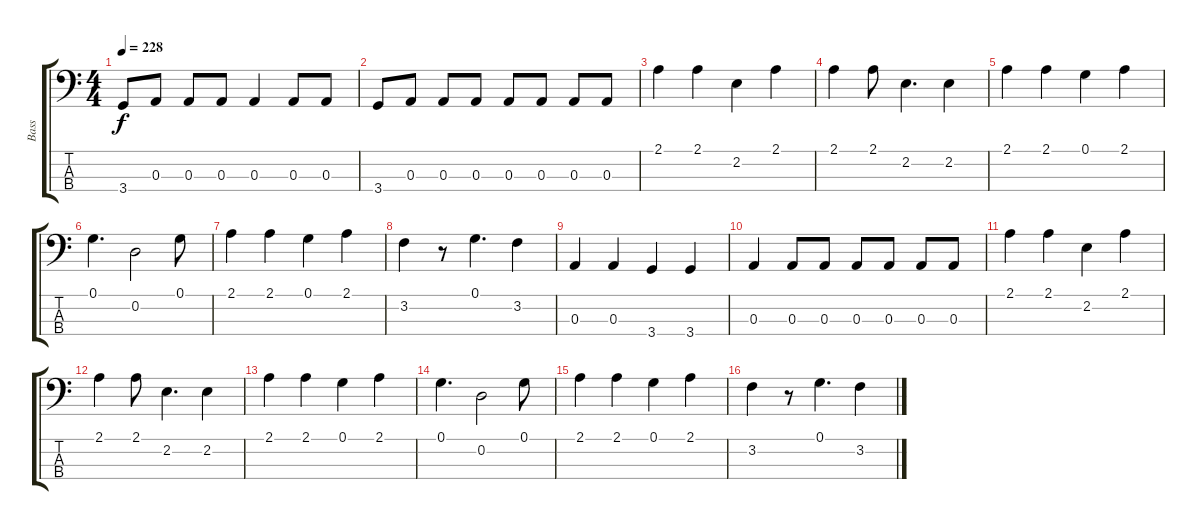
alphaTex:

\track ("Bass" "Bass") {instrument electricbasspick}
\staff {score tabs}
\tuning (G2 D2 A1 E1) {hide}
\ts (4 4)
\tempo 228
\clef f4
\ks c
3.4.8{dy f} 0.3.8 0.3.8 0.3.8 0.3.4 0.3.8 0.3.8 |
3.4.8 0.3.8 0.3.8 0.3.8 0.3.8 0.3.8 0.3.8 0.3.8 |
2.1.4 2.1.4 2.2.4 2.1.4 |
2.1.4 2.1.8 2.2.4{d} 2.2.4 |
2.1.4 2.1.4 0.1.4 2.1.4 |
0.1.4{d} 0.2.2 0.1.8 |
2.1.4 2.1.4 0.1.4 2.1.4 |
3.2.4 r.8 0.1.4{d} 3.2.4 |
0.3.4 0.3.4 3.4.4 3.4.4 |
0.3.4 0.3.8 0.3.8 0.3.8 0.3.8 0.3.8 0.3.8 |
2.1.4 2.1.4 2.2.4 2.1.4 |
2.1.4 2.1.8 2.2.4{d} 2.2.4 |
2.1.4 2.1.4 0.1.4 2.1.4 |
0.1.4{d} 0.2.2 0.1.8 |
2.1.4 2.1.4 0.1.4 2.1.4 |
3.2.4 r.8 0.1.4{d} 3.2.4
